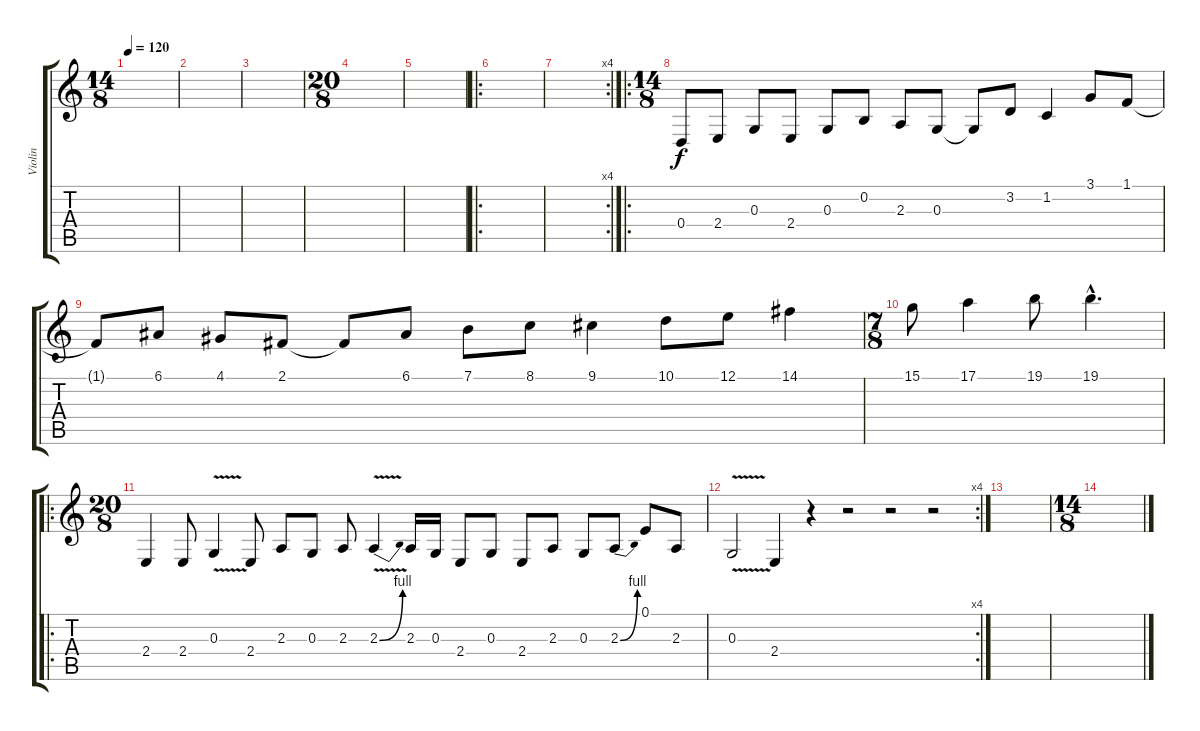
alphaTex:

\track ("Violin" "Violin") {instrument violin}
\staff {score tabs}
\tuning (E4 B3 G3 D3 A2 E2) {hide}
\ts (14 8)
\tempo 120
\clef g2
\ks c
|
|
|
\ts (20 8)
|
|
\ro
|
\rc 4
|
\ro
\ts (14 8)
0.4.8 2.4.8 0.3.8 2.4.8 0.3.8 0.2.8 2.3.8 0.3.8 0.3{t}.8 3.2.8 1.2.4 3.1.8 1.1.8 |
1.1{t}.8 6.1.8 4.1.8 2.1.8 2.1{t}.8 6.1.8 7.1.8 8.1.8 9.1.4 10.1.8 12.1.8 14.1.4 |
\ts (7 8)
15.1.8 17.1.4 19.1.8 19.1{hac}.4{d} |
\ro
\ts (20 8)
2.4.4 2.4.8 0.3{v}.4 2.4.8 2.3.8 0.3.8 2.3.8 2.3{be (bend 0 0 60 4) v}.4 2.3.16 0.3.16 2.4.8 0.3.8 2.4.8 2.3.8 0.3.8 2.3{be (bend 0 0 60 4)}.8 0.1.8 2.3.8 |
\rc 4
0.3{v}.2 2.4.4 r.4 r.2 r.2 r.2 |
|
\ts (14 8)
